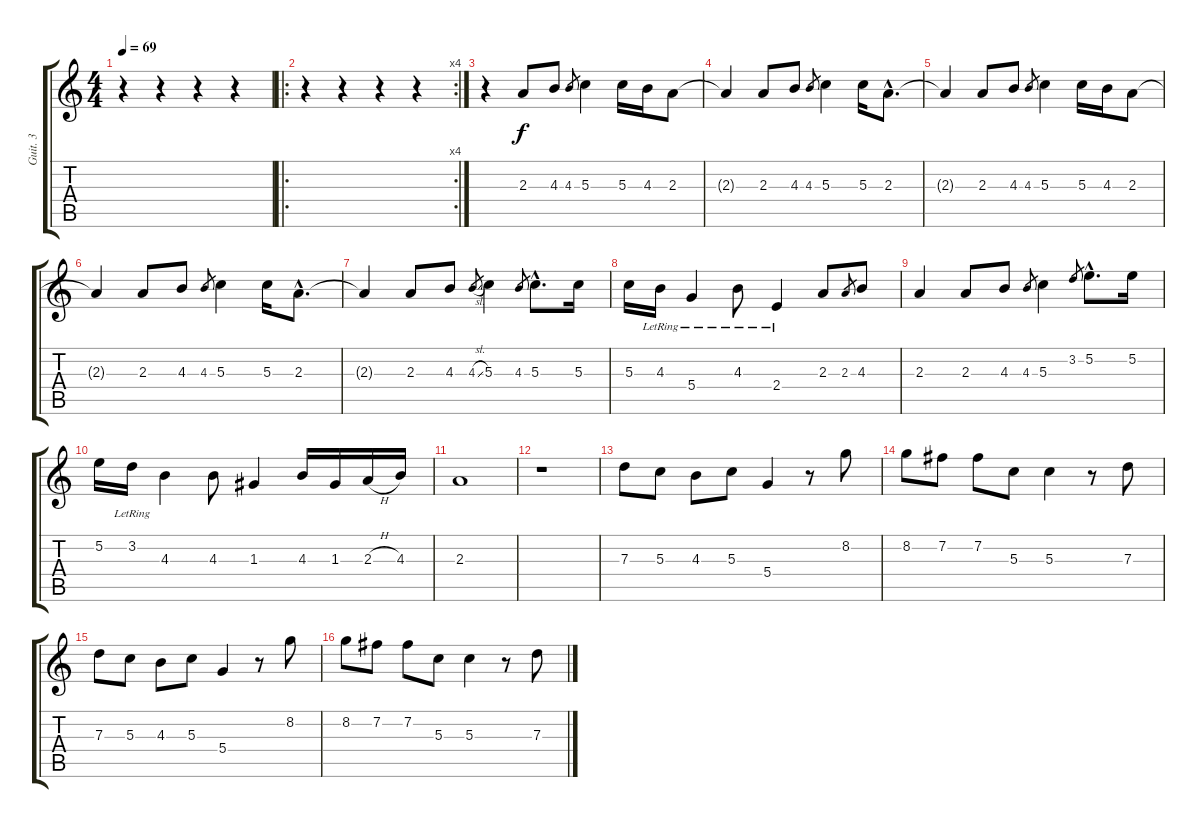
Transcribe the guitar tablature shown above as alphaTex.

\track ("Guit. 3" "Guit. 3") {instrument distortionguitar}
\staff {score tabs}
\tuning (E4 B3 G3 D3 A2 E2) {hide}
\ts (4 4)
\tempo 69
\clef g2
\ks c
r.4{dy f instrument distortionguitar} r.4 r.4 r.4 |
\ro
\rc 4
r.4 r.4 r.4 r.4 |
r.4 2.3.8{volume 16 instrument acousticguitarsteel} 4.3.8 4.3.8{gr} 5.3.4 5.3.16 4.3.16 2.3.8 |
2.3{t}.4 2.3.8 4.3.8 4.3.8{gr} 5.3.4 5.3.16 2.3{hac}.8{d} |
2.3{t}.4 2.3.8 4.3.8 4.3.8{gr} 5.3.4 5.3.16 4.3.16 2.3.8 |
2.3{t}.4 2.3.8 4.3.8 4.3.8{gr} 5.3.4 5.3.16 2.3{hac}.8{d} |
2.3{t}.4 2.3.8{volume 13 instrument acousticguitarsteel} 4.3.8 4.3{sl}.8{gr} 5.3.4 4.3.8{gr} 5.3{hac}.8{d} 5.3.16 |
5.3.16 4.3{lr}.16 5.4{lr}.4 4.3{lr}.8 2.4{lr}.4 2.3.8 2.3.8{gr} 4.3.8 |
2.3.4 2.3.8 4.3.8 4.3.8{gr} 5.3.4 3.2.8{gr} 5.2{hac}.8{d} 5.2.16 |
5.2.16 3.2{lr}.16 4.3.4 4.3.8 1.3.4 4.3.16 1.3.16 2.3{h}.16 4.3.16 |
2.3.1 |
r.1 |
7.3.8{volume 12 instrument distortionguitar} 5.3.8 4.3.8 5.3.8 5.4.4 r.8 8.2.8 |
8.2.8 7.2.8 7.2.8 5.3.8 5.3.4 r.8 7.3.8 |
7.3.8 5.3.8 4.3.8 5.3.8 5.4.4 r.8 8.2.8 |
8.2.8 7.2.8 7.2.8 5.3.8 5.3.4 r.8 7.3.8
